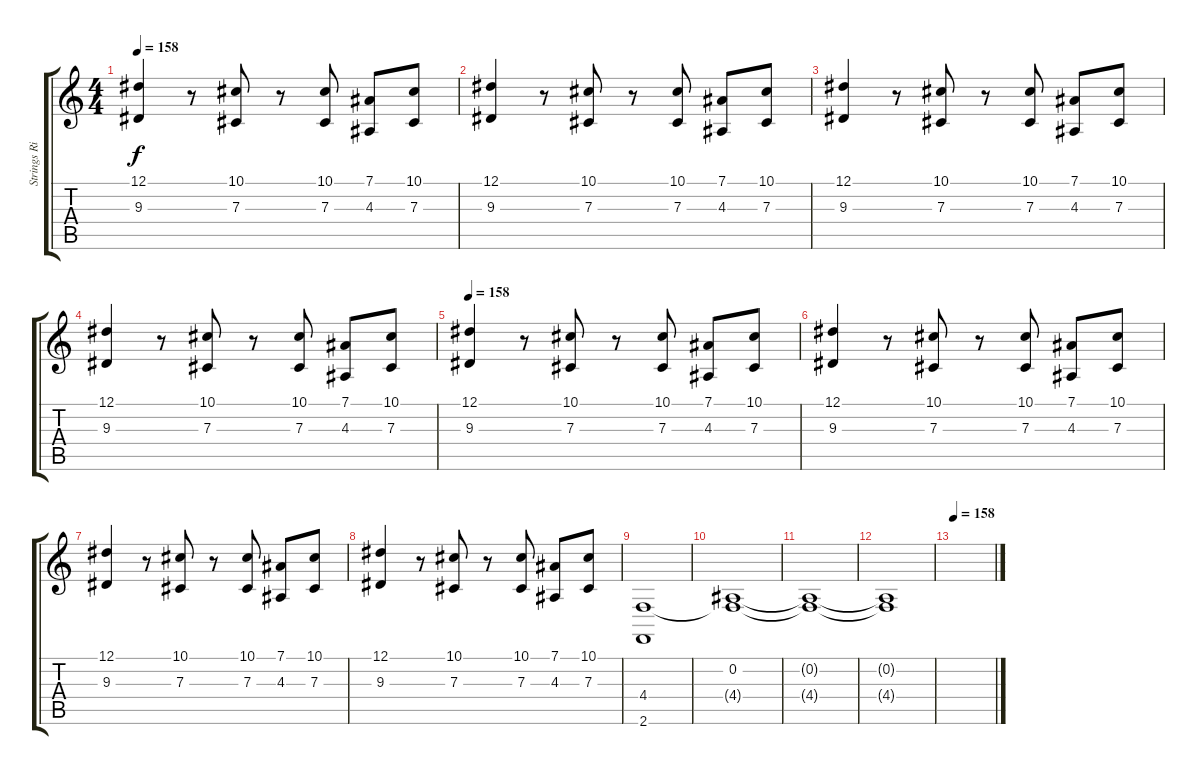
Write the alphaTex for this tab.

\track ("Strings RightHand" "Strings Ri") {instrument stringensemble1}
\staff {score tabs}
\tuning (Eb4 Bb3 Gb3 Db3 Ab2 Eb2) {hide}
\ts (4 4)
\tempo 158
\clef g2
\ks c
(12.1 9.3).4{dy f instrument choiraahs} r.8 (10.1 7.3).8 r.8 (10.1 7.3).8 (7.1 4.3).8 (10.1 7.3).8 |
(12.1 9.3).4 r.8 (10.1 7.3).8 r.8 (10.1 7.3).8 (7.1 4.3).8 (10.1 7.3).8 |
(12.1 9.3).4 r.8 (10.1 7.3).8 r.8 (10.1 7.3).8 (7.1 4.3).8 (10.1 7.3).8 |
(12.1 9.3).4 r.8 (10.1 7.3).8 r.8 (10.1 7.3).8 (7.1 4.3).8 (10.1 7.3).8 |
\tempo 158
(12.1 9.3).4 r.8 (10.1 7.3).8 r.8 (10.1 7.3).8 (7.1 4.3).8 (10.1 7.3).8 |
(12.1 9.3).4 r.8 (10.1 7.3).8 r.8 (10.1 7.3).8 (7.1 4.3).8 (10.1 7.3).8 |
(12.1 9.3).4 r.8 (10.1 7.3).8 r.8 (10.1 7.3).8 (7.1 4.3).8 (10.1 7.3).8 |
(12.1 9.3).4 r.8 (10.1 7.3).8 r.8 (10.1 7.3).8 (7.1 4.3).8 (10.1 7.3).8 |
(4.4 2.6).1 |
(0.2 4.4{t}).1 |
(0.2{t} 4.4{t}).1 |
(0.2{t} 4.4{t}).1 |
\tempo 158
